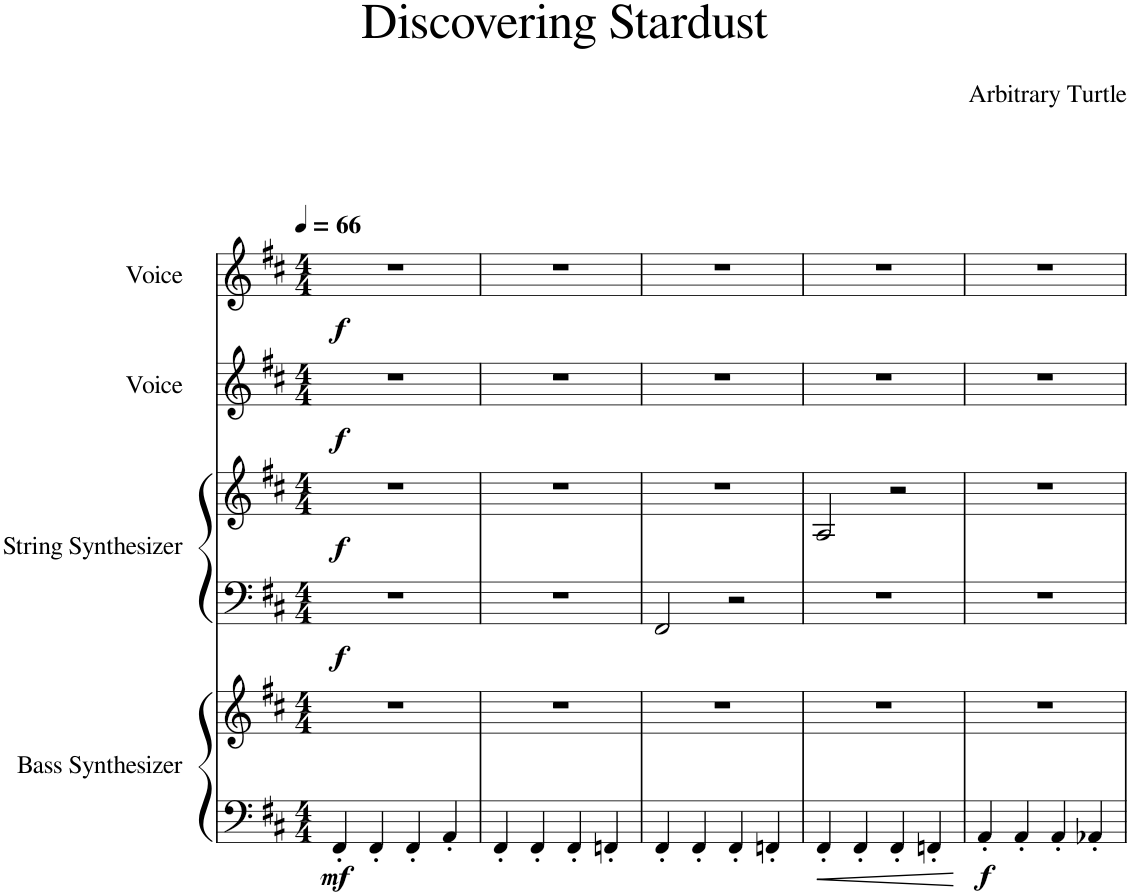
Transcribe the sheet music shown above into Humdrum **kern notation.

**kern	**kern	**dynam	**kern	**kern	**dynam	**kern	**dynam	**kern	**dynam
*part4	*part4	*part4	*part3	*part3	*part3	*part2	*part2	*part1	*part1
*staff6	*staff5	*staff5/6	*staff4	*staff3	*staff3/4	*staff2	*staff2	*staff1	*staff1
*I"Bass Synthesizer	*	*	*I"String Synthesizer	*	*	*I"Voice	*	*I"Voice	*
*I'Synth.	*	*	*I'Synth.	*	*	*I'Vo.	*	*I'Vo.	*
*clefF4	*clefG2	*	*clefF4	*clefG2	*	*clefG2	*	*clefG2	*
*k[f#c#]	*k[f#c#]	*	*k[f#c#]	*k[f#c#]	*	*k[f#c#]	*	*k[f#c#]	*
*M4/4	*M4/4	*	*M4/4	*M4/4	*	*M4/4	*	*M4/4	*
*MM66	*MM66	*	*MM66	*MM66	*	*MM66	*	*MM66	*
=1	=1	=1	=1	=1	=1	=1	=1	=1	=1
!	!	!LO:DY:b=2	!	!	!LO:DY:b=2	!	!	!	!
!	!	!	!	!	!LO:DY:n=1:b	!	!LO:DY:b	!	!LO:DY:b
4FF#'/	1r	mf	1r	1r	f f	1r	f	1r	f
4FF#'/	.	.	.	.	.	.	.	.	.
4FF#'/	.	.	.	.	.	.	.	.	.
4AA'/	.	.	.	.	.	.	.	.	.
=2	=2	=2	=2	=2	=2	=2	=2	=2	=2
4FF#'/	1r	.	1r	1r	.	1r	.	1r	.
4FF#'/	.	.	.	.	.	.	.	.	.
4FF#'/	.	.	.	.	.	.	.	.	.
4FFn'/	.	.	.	.	.	.	.	.	.
=3	=3	=3	=3	=3	=3	=3	=3	=3	=3
4FF#'/	1r	.	2FF#/	1r	.	1r	.	1r	.
4FF#'/	.	.	.	.	.	.	.	.	.
4FF#'/	.	.	2r	.	.	.	.	.	.
4FFn'/	.	.	.	.	.	.	.	.	.
=4	=4	=4	=4	=4	=4	=4	=4	=4	=4
4FF#'/	1r	.	1r	2A/	.	1r	.	1r	.
4FF#'/	.	.	.	.	.	.	.	.	.
4FF#'/	.	.	.	2r	.	.	.	.	.
4FFn'/	.	.	.	.	.	.	.	.	.
=5	=5	=5	=5	=5	=5	=5	=5	=5	=5
!	!	!LO:DY:b=2	!	!	!	!	!	!	!
4AA'/	1r	f	1r	1r	.	1r	.	1r	.
4AA'/	.	.	.	.	.	.	.	.	.
4AA'/	.	.	.	.	.	.	.	.	.
4AA-X'/	.	.	.	.	.	.	.	.	.
=	=	=	=	=	=	=	=	=	=
*-	*-	*-	*-	*-	*-	*-	*-	*-	*-
